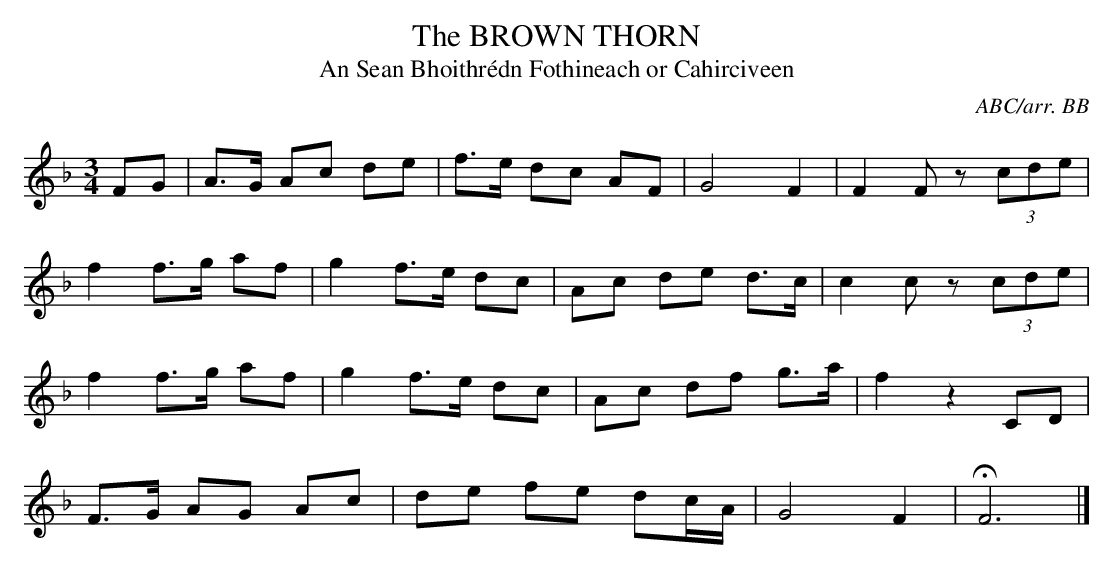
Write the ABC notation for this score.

X:1
T:BROWN THORN, The
T:An Sean Bhoithr\'edn Fothineach or Cahirciveen
Y:"moderato"
C:ABC/arr. BB
L:1/8
M:3/4
K:F
FG|A>G Ac de|f>e dc AF|G4 F2|F2F z (3cde|
f2 f>g af|g2 f>e dc|Ac de d>c|c2c z (3cde|
f2 f>g af|g2 f>e dc|Ac df g>a|f2 z2 CD|
F>G AG Ac|de fe dc/A/|G4 F2|HF6|]
